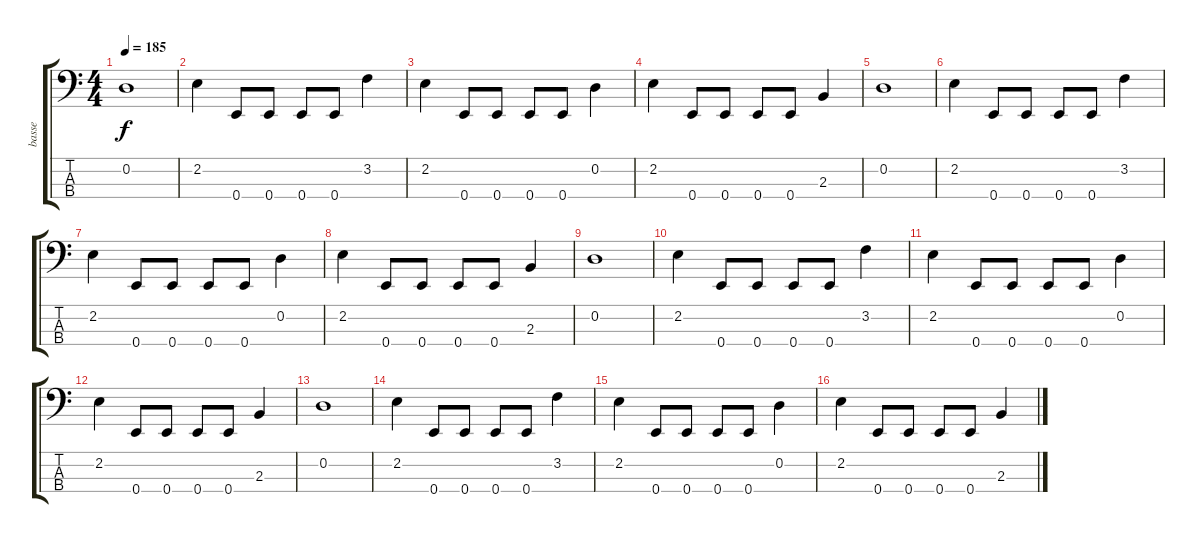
\track ("basse" "basse") {instrument electricbassfinger}
\staff {score tabs}
\tuning (G2 D2 A1 E1) {hide}
\ts (4 4)
\tempo 185
\clef f4
\ks c
0.2.1{dy f} |
2.2.4 0.4.8 0.4.8 0.4.8 0.4.8 3.2.4 |
2.2.4 0.4.8 0.4.8 0.4.8 0.4.8 0.2.4 |
2.2.4 0.4.8 0.4.8 0.4.8 0.4.8 2.3.4 |
0.2.1 |
2.2.4 0.4.8 0.4.8 0.4.8 0.4.8 3.2.4 |
2.2.4 0.4.8 0.4.8 0.4.8 0.4.8 0.2.4 |
2.2.4 0.4.8 0.4.8 0.4.8 0.4.8 2.3.4 |
0.2.1 |
2.2.4 0.4.8 0.4.8 0.4.8 0.4.8 3.2.4 |
2.2.4 0.4.8 0.4.8 0.4.8 0.4.8 0.2.4 |
2.2.4 0.4.8 0.4.8 0.4.8 0.4.8 2.3.4 |
0.2.1 |
2.2.4 0.4.8 0.4.8 0.4.8 0.4.8 3.2.4 |
2.2.4 0.4.8 0.4.8 0.4.8 0.4.8 0.2.4 |
2.2.4 0.4.8 0.4.8 0.4.8 0.4.8 2.3.4
